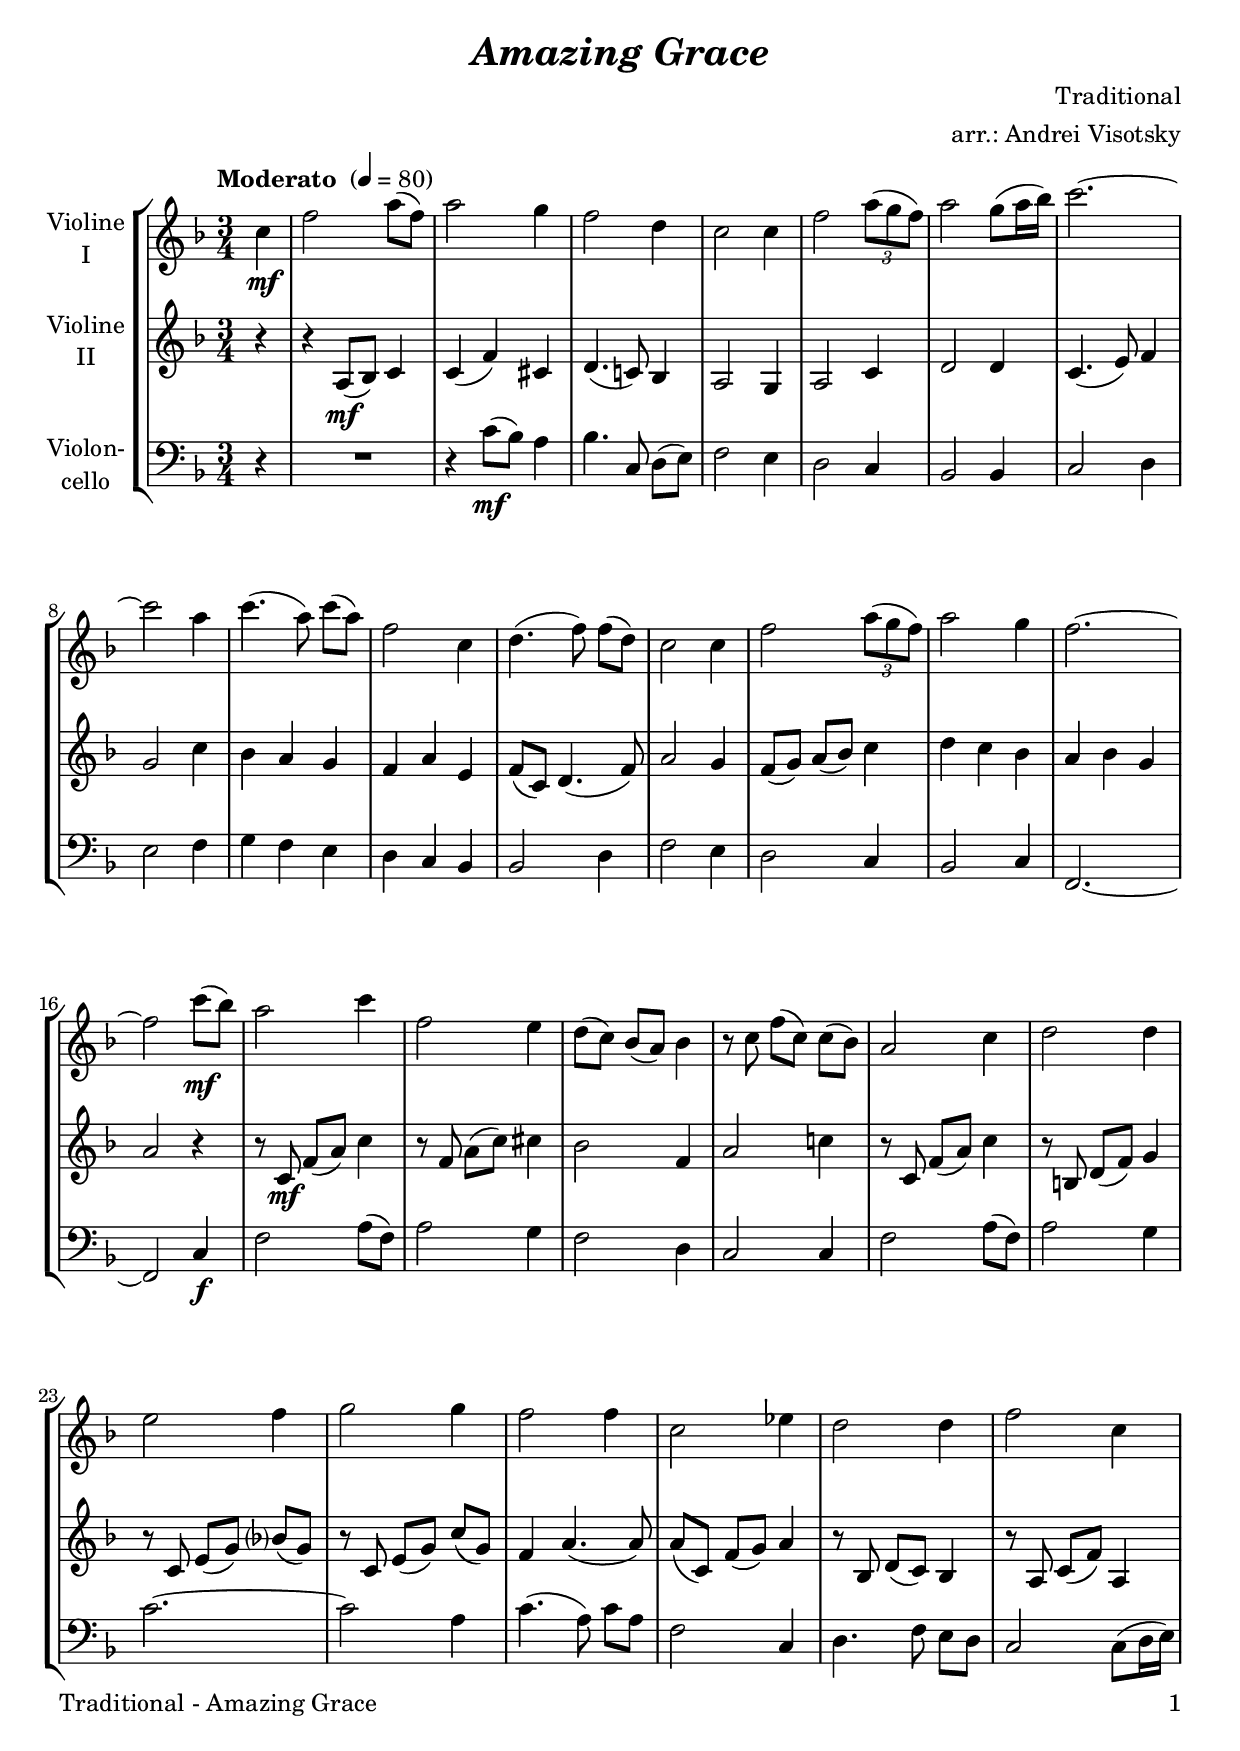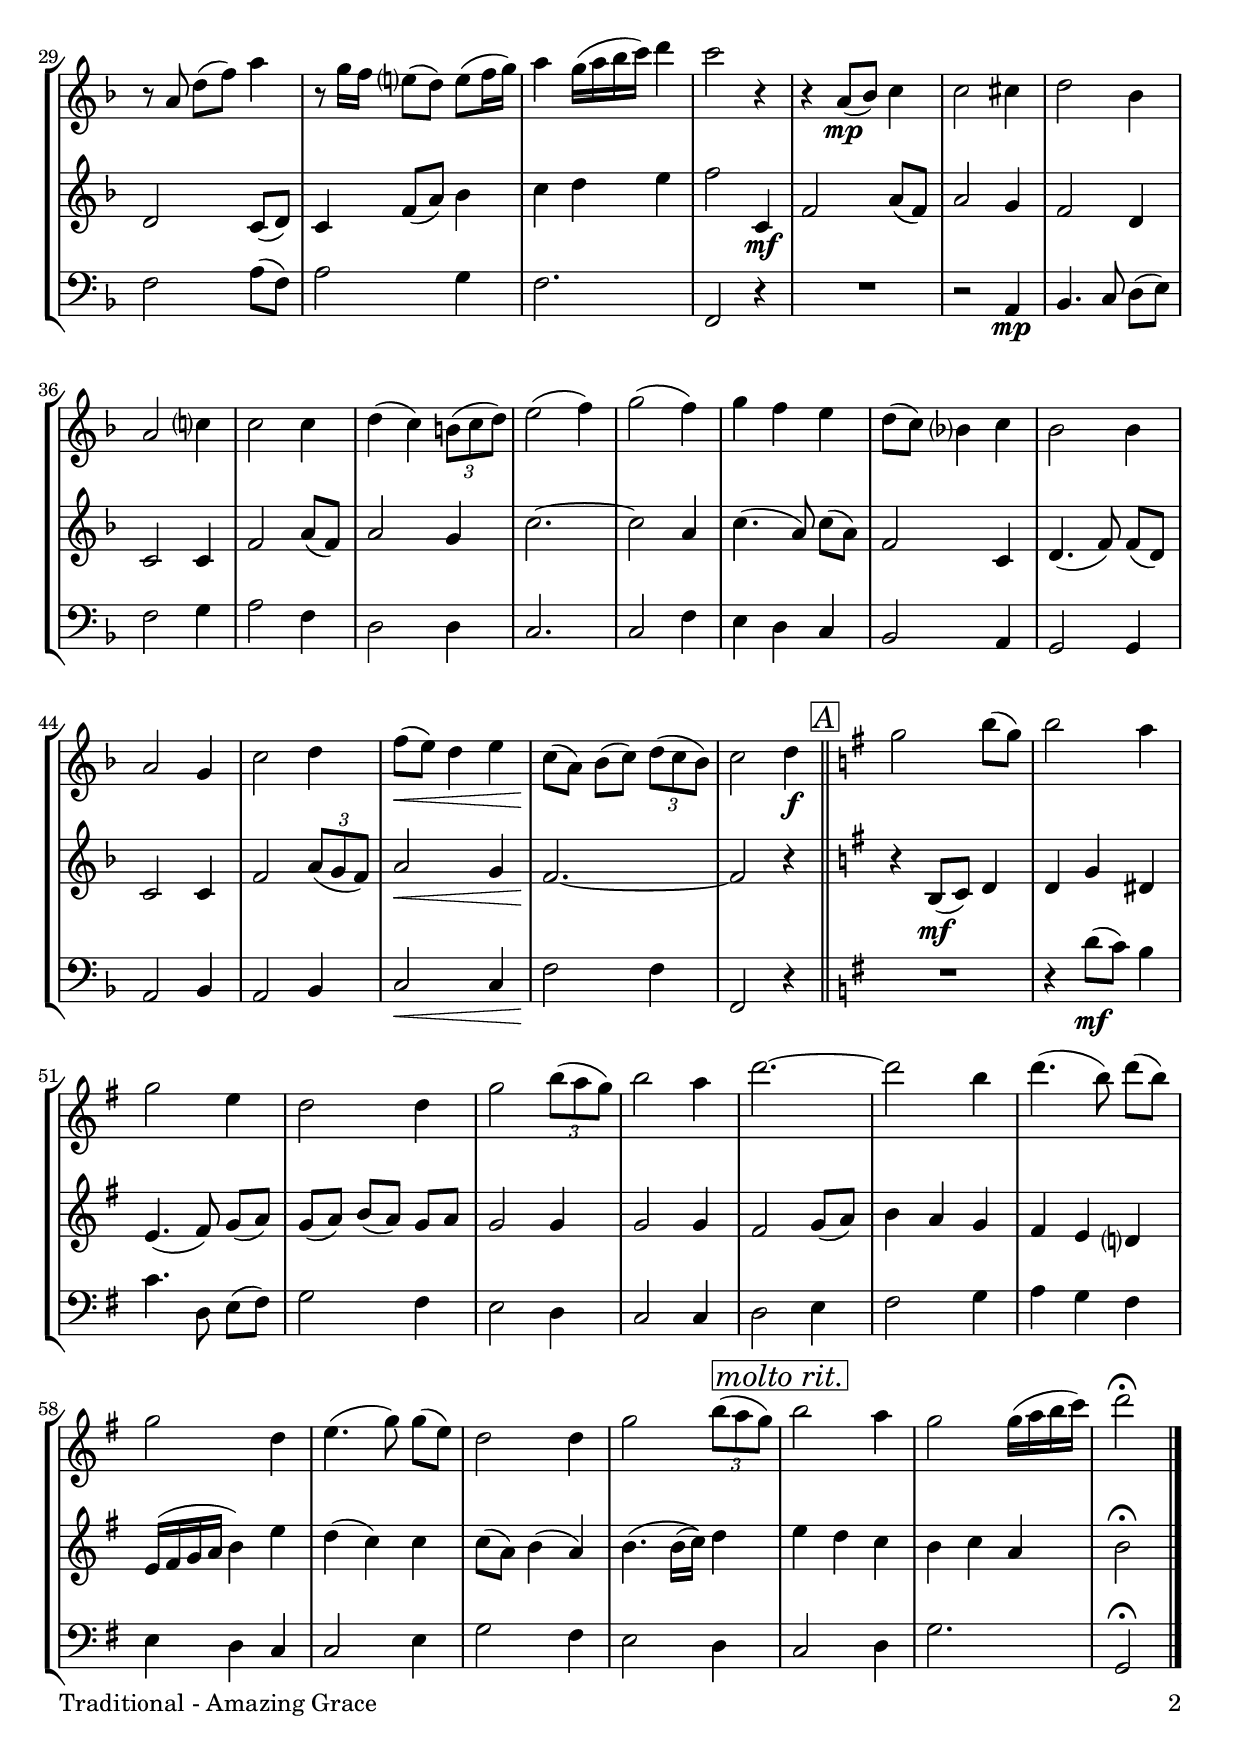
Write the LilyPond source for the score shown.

\version "2.20.2"
\include "deutsch.ly"
  
#(set-global-staff-size 21)

\header {
  title     = \markup \bold \italic "Amazing Grace"
  composer  = "Traditional"
  arranger  = "arr.: Andrei Visotsky"
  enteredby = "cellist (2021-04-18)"
%  piece     = ""
}

voiceconsts = {
  \key f \major
  \time 3/4
  \clef "treble"
% \numericTimeSignature
  \compressEmptyMeasures
  % Set default beaming for all staves
  \set Timing.beamExceptions = #'()
  \set Timing.baseMoment     = #(ly:make-moment 1 4)
  \set Timing.beatStructure  = #'(1 1 1)
  \tempo "Moderato " 4=80
}
  
mivl = "violin"
miba = "cello"

boxa = { \bar "||" \mark \markup \box \italic "A" \key g \major }
mori = \mark \markup \box \italic "molto rit."

va = \relative c'' {
  \voiceconsts

  \partial 4 c4\mf
  f2 a8( f)
  a2 g4
  f2 d4
  c2 c4
  f2 \tuplet 3/2 4 { a8( g f) }
  a2 g8( a16 b)

  c2.~
  c2 a4
  c4.( a8) c( a)
  f2 c4
  d4.( f8) f( d)
  c2 c4
  f2 \tuplet 3/2 4 { a8( g f) }

  a2 g4
  f2.~
  f2 c'8(\mf b)
  a2 c4
  f,2 e4
  d8( c) b( a) b4
  r8 c f( c) c( b)

  a2 c4
  d2 d4
  e2 f4
  g2 g4
  f2 f4
  c2 es4
  d2 d4

  f2 c4
  r8 a d( f) a4
  r8 g16 f e?8( d) e( f16 g)
  a4 g16( a b c) d4
  c2 r4

  r a,8(\mp b) c4
  c2 cis4
  d2 b4
  a2 c?4
  c2 c4
  d( c) \tuplet 3/2 4 { h8( c d) }

  e2( f4)
  g2( f4)
  g f e
  d8( c) b?4 c
  b2 b4
  a2 g4
  c2 d4

  f8(\< e) d4 e
  c8(\! a) b( c) \tuplet 3/2 4 { d( c b) }
  c2 d4\f \boxa
  g2 h8( g)
  h2 a4
  g2 e4
  d2 d4

  g2 \tuplet 3/2 4 { h8( a g) }
  h2 a4
  d2.~
  d2 h4
  d4.( h8) d( h)
  g2 d4

  e4.( g8) g( e)
  d2 d4
  g2 \tuplet 3/2 4 { h8( a g) } \mori
  h2 a4
  g2 g16( a h c)
  d2\fermata \bar "|."
}

vb = \relative c' {
  \voiceconsts

  \partial 4 r4
  r a8(\mf b) c4
  c( f) cis
  d4.( c!8) b4
  a2 g4
  a2 c4
  d2 d4

  c4.( e8) f4
  g2 c4
  b a g
  f a e
  f8( c) d4.( f8)
  a2 g4
  f8( g) a( b) c4

  d c b
  a b g
  a2 r4
  r8 c,\mf f( a) c4
  r8 f, a( c) cis4
  b2 f4
  a2 c!4
  r8 c, f( a) c4

  r8 h, d( f) g4
  r8 c, e( g) b?( g)
  r c, e( g) c( g)
  f4 a4.( a8)
  a( c,) f( g) a4
  r8 b, d( c) b4

  r8 a c( f) a,4
  d2 c8( d)
  c4 f8( a) b4
  c d e
  f2 c,4\mf
  f2 a8( f)
  a2 g4
  f2 d4

  c2 c4
  f2 a8( f)
  a2 g4
  c2.~
  c2 a4
  c4.( a8) c( a)
  f2 c4
  d4.( f8) f( d)

  c2 c4
  f2\tuplet 3/2 4 { a8( g f) }
  a2\< g4
  f2.~\!
  f2 r4 \boxa
  r h,8(\mf c) d4
  d g dis

  e4.( fis8) g( a)
  g( a) h( a) g a
  g2 g4
  g2 g4
  fis2 g8( a)
  h4 a g
  fis e d?

  e16( fis g a h4) e
  d( c) c
  c8( a) h4( a)
  h4.\( h16( c)\) d4 \mori
  e d c
  h c a
  h2\fermata \bar "|."
}

vc = \relative c' {
  \voiceconsts
  \clef "bass"
  
  \partial 4 r4
  R2.
  r4 c8(\mf b) a4
  b4. c,8 d( e)
  f2 e4
  d2 c4
  b2 b4
  c2 d4

  e2 f4
  g f e
  d c b
  b2 d4
  f2 e4
  d2 c4
  b2 c4

  f,2.~
  f2 c'4\f
  f2 a8( f)
  a2 g4
  f2 d4
  c2 c4
  f2 a8( f)
  a2 g4

  c2.~
  c2 a4
  c4.( a8) c a
  f2 c4
  d4. f8 e d
  c2 c8( d16 e)

  f2 a8( f)
  a2 g4
  f2.
  f,2 r4
  R2.
  r2 a4\mp
  b4. c8 d( e)

  f2 g4
  a2 f4
  d2 d4
  c2.
  c2 f4
  e d c
  b2 a4
  g2 g4

  a2 b4
  a2 b4
  c2\< c4
  f2\! f4
  f,2 r4 \boxa
  R2.
  r4 d''8(\mf c) h4

  c4. d,8 e( fis)
  g2 fis4
  e2 d4
  c2 c4
  d2 e4
  fis2 g4
  a g fis

  e d c
  c2 e4
  g2 fis4
  e2 d4 \mori
  c2 d4
  g2.
  g,2\fermata \bar "|."
}


music = \new StaffGroup <<
      \new Staff {
	\set Staff.midiInstrument = \mivl
	\set Staff.instrumentName = \markup \center-column { "Violine" "I" }
	\transpose f f { \va }
      }
      
      \new Staff {
	\set Staff.midiInstrument = \mivl
	\set Staff.instrumentName = \markup \center-column { "Violine" "II" }
	\transpose f f { \vb }
      }
      
      \new Staff {
	\set Staff.midiInstrument = \miba
	\set Staff.instrumentName = \markup \center-column { "Violon-" "cello" }
	\transpose f f { \vc }
      }
>>

\book {
   \paper {
    print-page-number = ##t
    print-first-page-number = ##t
    ragged-last-bottom = ##f
    oddHeaderMarkup = \markup \null
    evenHeaderMarkup = \markup \null
    oddFooterMarkup = \markup {
      \fill-line {
        \on-the-fly #print-page-number-check-first
        "Traditional - Amazing Grace" \fromproperty #'page:page-number-string
      }
    }
    evenFooterMarkup = \oddFooterMarkup
  } \score {
    \music
    \layout {}
  }

  \score {
    \unfoldRepeats \music

    \midi {
      \context {
        \Score
      }
    }
  }
}